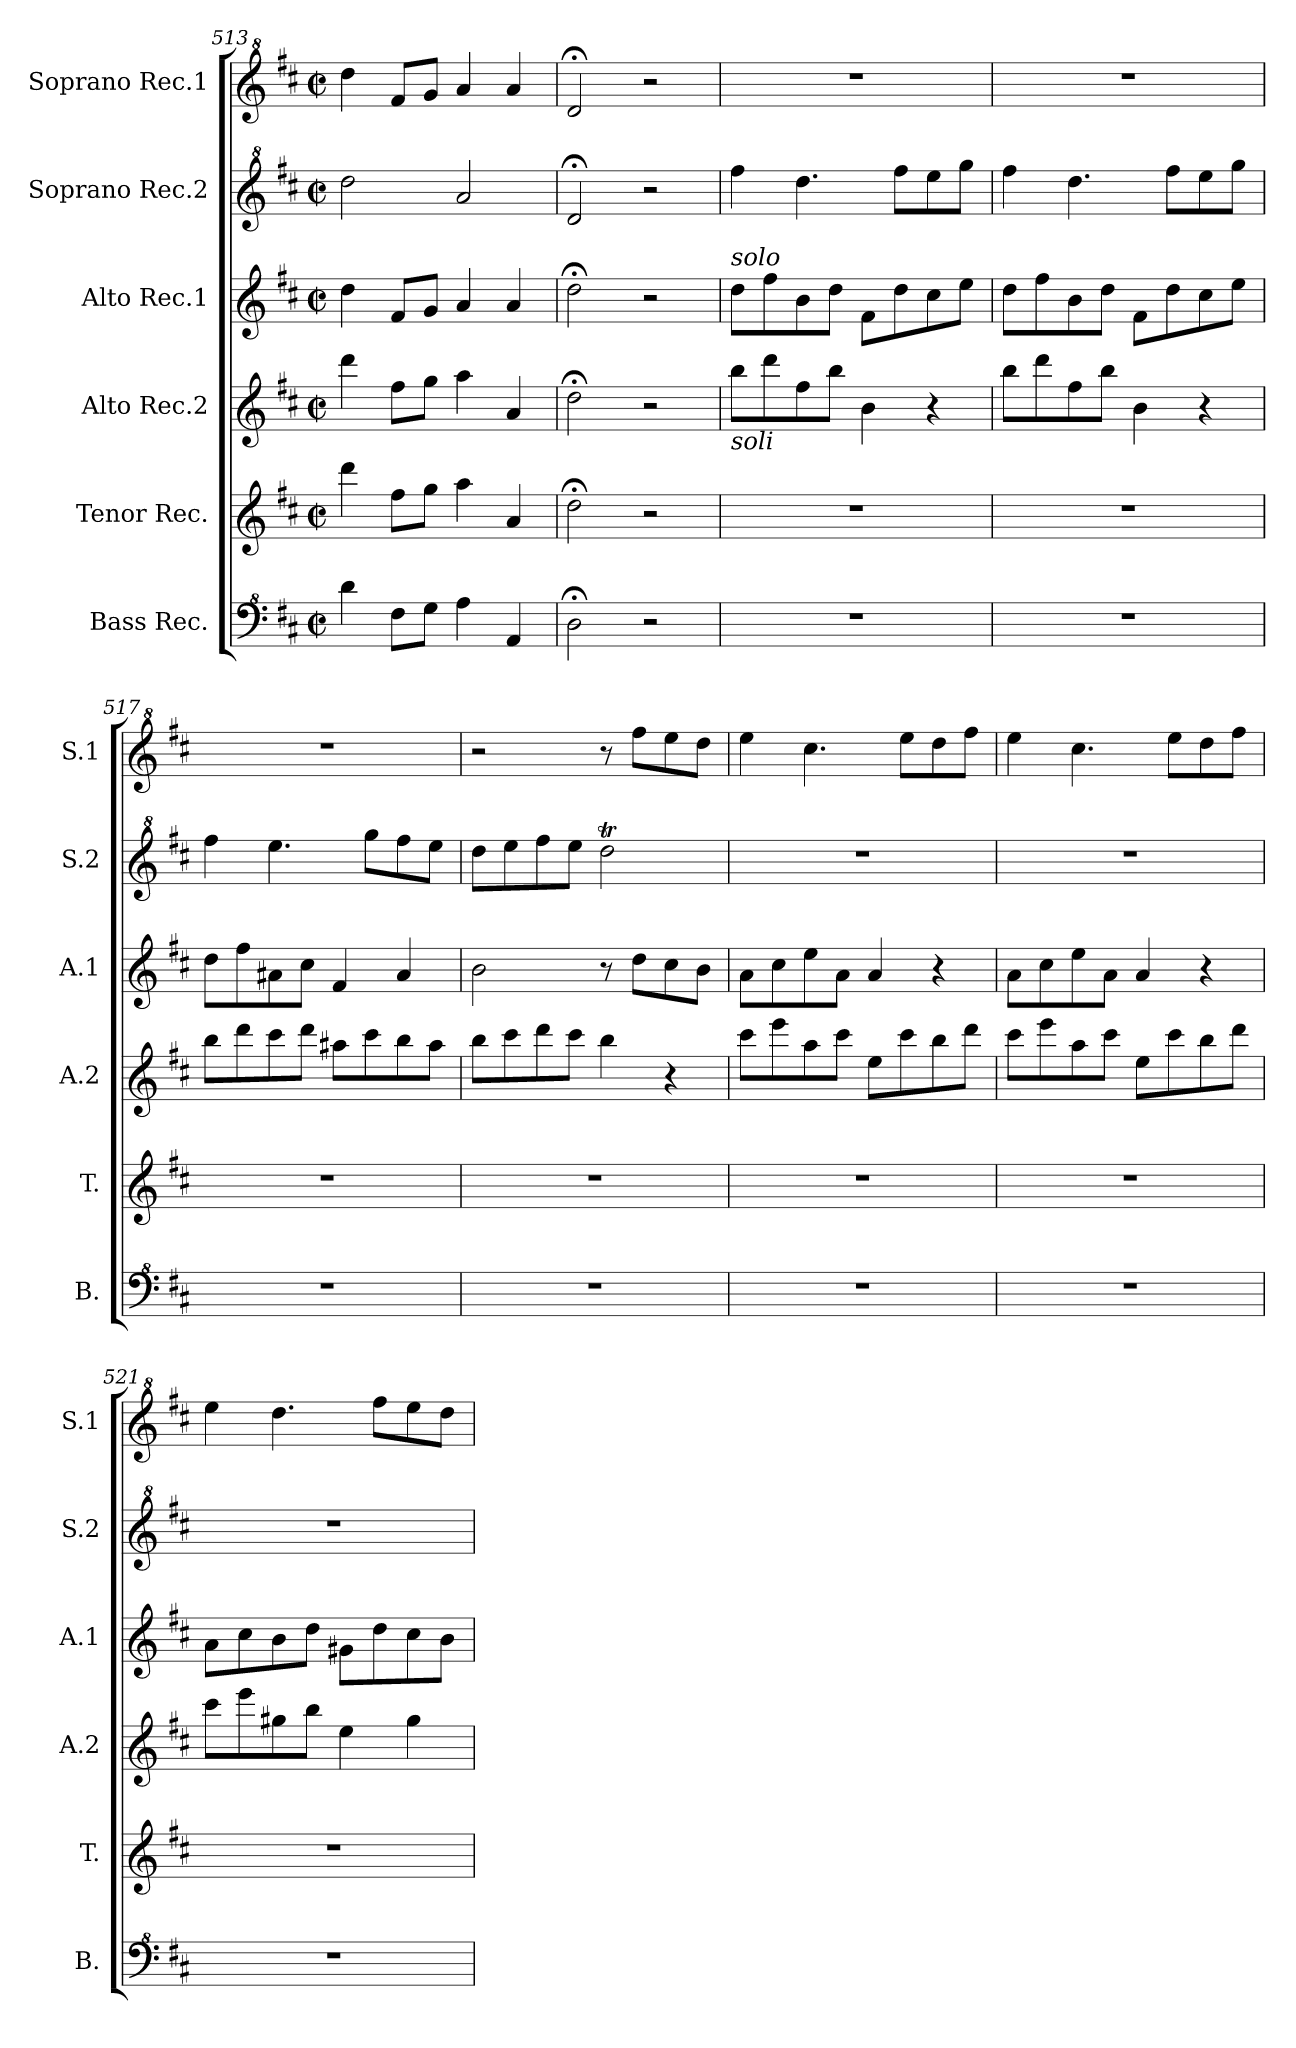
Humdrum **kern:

**kern	**kern	**kern	**kern	**kern	**kern
*part6	*part5	*part4	*part3	*part2	*part1
*staff6	*staff5	*staff4	*staff3	*staff2	*staff1
*I"Bass Rec.	*I"Tenor Rec.	*I"Alto Rec.2	*I"Alto Rec.1	*I"Soprano Rec.2	*I"Soprano Rec.1
*I'B.	*I'T.	*I'A.2	*I'A.1	*I'S.2	*I'S.1
*clefF^4	*clefG2	*clefG2	*clefG2	*clefG^2	*clefG^2
*k[f#c#]	*k[f#c#]	*k[f#c#]	*k[f#c#]	*k[f#c#]	*k[f#c#]
*D:	*D:	*D:	*D:	*D:	*D:
*M2/2	*M2/2	*M2/2	*M2/2	*M2/2	*M2/2
*met(c|)	*met(c|)	*met(c|)	*met(c|)	*met(c|)	*met(c|)
=513	=513	=513	=513	=513	=513
4dd\	4ddd\	4ddd\	4dd\	2ddd\	4ddd\
8f#\L	8ff#\L	8ff#\L	8f#/L	.	8ff#/L
8g\J	8gg\J	8gg\J	8g/J	.	8gg/J
4a\	4aa\	4aa\	4a/	2aa/	4aa/
4A/	4a/	4a/	4a/	.	4aa/
=514	=514	=514	=514	=514	=514
2d;<\	2dd;<\	2dd;<\	2dd;<\	2dd;</	2dd;</
2r	2r	2r	2r	2r	2r
=515	=515	=515	=515	=515	=515
!	!	!	!LO:TX:a:i:t=solo	!	!
!	!	!LO:TX:b:i:t=soli	!	!	!
1r	1r	8bb\L	8dd\L	4fff#\	1r
.	.	8ddd\	8ff#\	.	.
.	.	8ff#\	8b\	4.ddd\	.
.	.	8bb\J	8dd\J	.	.
.	.	4b\	8f#\L	.	.
.	.	.	8dd\	8fff#\L	.
.	.	4r	8cc#\	8eee\	.
.	.	.	8ee\J	8ggg\J	.
=516	=516	=516	=516	=516	=516
1r	1r	8bb\L	8dd\L	4fff#\	1r
.	.	8ddd\	8ff#\	.	.
.	.	8ff#\	8b\	4.ddd\	.
.	.	8bb\J	8dd\J	.	.
.	.	4b\	8f#\L	.	.
.	.	.	8dd\	8fff#\L	.
.	.	4r	8cc#\	8eee\	.
.	.	.	8ee\J	8ggg\J	.
=517	=517	=517	=517	=517	=517
1r	1r	8bb\L	8dd\L	4fff#\	1r
.	.	8ddd\	8ff#\	.	.
.	.	8ccc#\	8a#X\	4.eee\	.
.	.	8ddd\J	8cc#\J	.	.
.	.	8aa#X\L	4f#/	.	.
.	.	8ccc#\	.	8ggg\L	.
.	.	8bb\	4a#/	8fff#\	.
.	.	8aa#\J	.	8eee\J	.
=518	=518	=518	=518	=518	=518
1r	1r	8bb\L	2b\	8ddd\L	2r
.	.	8ccc#\	.	8eee\	.
.	.	8ddd\	.	8fff#\	.
.	.	8ccc#\J	.	8eee\J	.
.	.	4bb\	8r	2dddT\	8r
.	.	.	8dd\L	.	8fff#\L
.	.	4r	8cc#\	.	8eee\
.	.	.	8b\J	.	8ddd\J
=519	=519	=519	=519	=519	=519
1r	1r	8ccc#\L	8a\L	1r	4eee\
.	.	8eee\	8cc#\	.	.
.	.	8aa\	8ee\	.	4.ccc#\
.	.	8ccc#\J	8a\J	.	.
.	.	8ee\L	4a/	.	.
.	.	8ccc#\	.	.	8eee\L
.	.	8bb\	4r	.	8ddd\
.	.	8ddd\J	.	.	8fff#\J
=520	=520	=520	=520	=520	=520
1r	1r	8ccc#\L	8a\L	1r	4eee\
.	.	8eee\	8cc#\	.	.
.	.	8aa\	8ee\	.	4.ccc#\
.	.	8ccc#\J	8a\J	.	.
.	.	8ee\L	4a/	.	.
.	.	8ccc#\	.	.	8eee\L
.	.	8bb\	4r	.	8ddd\
.	.	8ddd\J	.	.	8fff#\J
!!LO:LB:g=z
=521	=521	=521	=521	=521	=521
1r	1r	8ccc#\L	8a\L	1r	4eee\
.	.	8eee\	8cc#\	.	.
.	.	8gg#X\	8b\	.	4.ddd\
.	.	8bb\J	8dd\J	.	.
.	.	4ee\	8g#X\L	.	.
.	.	.	8dd\	.	8fff#\L
.	.	4gg#\	8cc#\	.	8eee\
.	.	.	8b\J	.	8ddd\J
=	=	=	=	=	=
*-	*-	*-	*-	*-	*-
